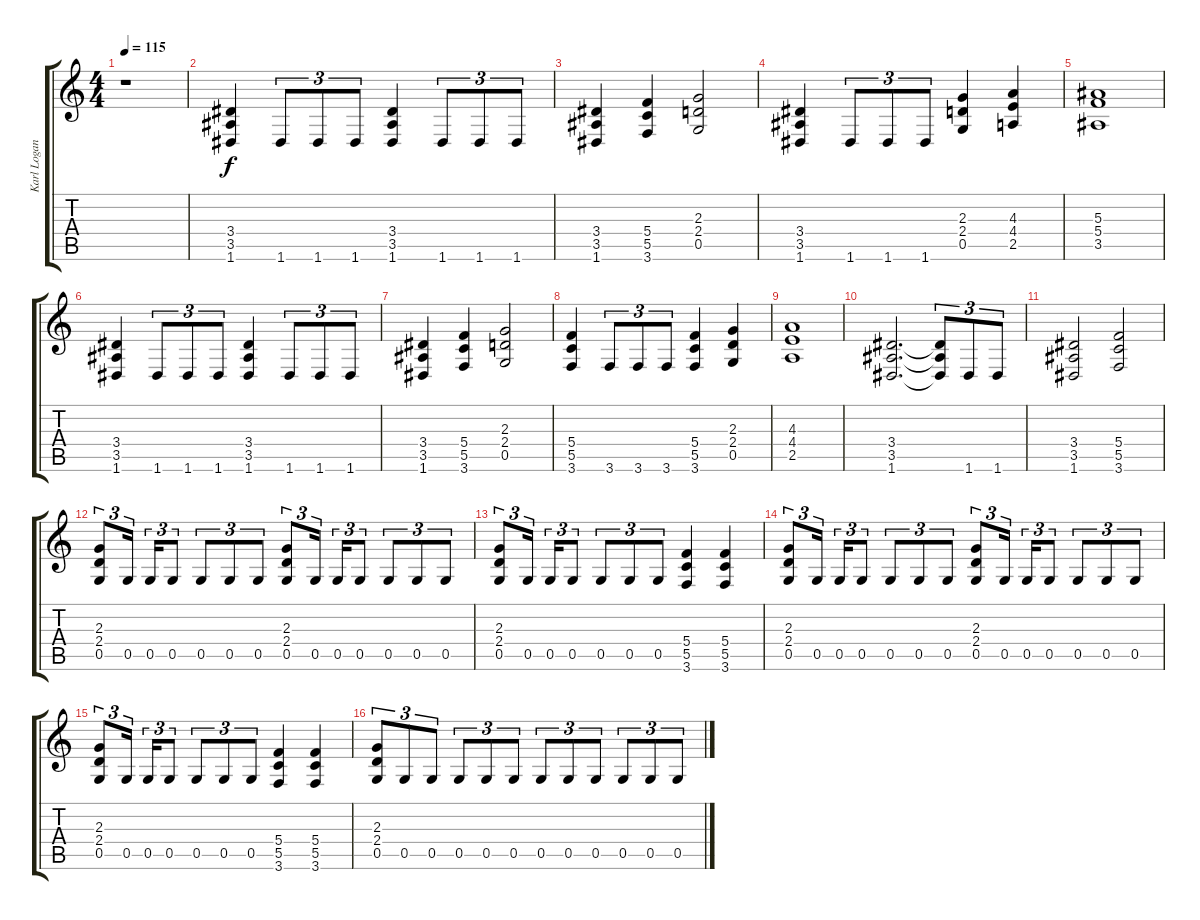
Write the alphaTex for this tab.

\track ("Karl Logan(Rhytm Guitar)" "Karl Logan") {instrument distortionguitar}
\staff {score tabs}
\tuning (D4 A3 F3 C3 G2 D2) {hide}
\ts (4 4)
\tempo 115
\clef g2
\ks c
r.1{dy f instrument distortionguitar} |
(3.4 3.5 1.6).4 1.6.8{tu (3 2)} 1.6.8{tu (3 2)} 1.6.8{tu (3 2)} (3.4 3.5 1.6).4 1.6.8{tu (3 2)} 1.6.8{tu (3 2)} 1.6.8{tu (3 2)} |
(3.4 3.5 1.6).4 (5.4 5.5 3.6).4 (2.3 2.4 0.5).2 |
(3.4 3.5 1.6).4 1.6.8{tu (3 2)} 1.6.8{tu (3 2)} 1.6.8{tu (3 2)} (2.3 2.4 0.5).4 (4.3 4.4 2.5).4 |
(5.3 5.4 3.5).1 |
(3.4 3.5 1.6).4 1.6.8{tu (3 2)} 1.6.8{tu (3 2)} 1.6.8{tu (3 2)} (3.4 3.5 1.6).4 1.6.8{tu (3 2)} 1.6.8{tu (3 2)} 1.6.8{tu (3 2)} |
(3.4 3.5 1.6).4 (5.4 5.5 3.6).4 (2.3 2.4 0.5).2 |
(5.4 5.5 3.6).4 3.6.8{tu (3 2)} 3.6.8{tu (3 2)} 3.6.8{tu (3 2)} (5.4 5.5 3.6).4 (2.3 2.4 0.5).4 |
(4.3 4.4 2.5).1 |
(3.4 3.5 1.6).2{d} (3.4{t} 3.5{t} 1.6{t}).8{tu (3 2)} 1.6.8{tu (3 2)} 1.6.8{tu (3 2)} |
(3.4 3.5 1.6).2 (5.4 5.5 3.6).2 |
(2.3 2.4 0.5).8{tu (3 2)} 0.5.16{tu (3 2)} 0.5.16{tu (3 2)} 0.5.8{tu (3 2)} 0.5.8{tu (3 2)} 0.5.8{tu (3 2)} 0.5.8{tu (3 2)} (2.3 2.4 0.5).8{tu (3 2)} 0.5.16{tu (3 2)} 0.5.16{tu (3 2)} 0.5.8{tu (3 2)} 0.5.8{tu (3 2)} 0.5.8{tu (3 2)} 0.5.8{tu (3 2)} |
(2.3 2.4 0.5).8{tu (3 2)} 0.5.16{tu (3 2)} 0.5.16{tu (3 2)} 0.5.8{tu (3 2)} 0.5.8{tu (3 2)} 0.5.8{tu (3 2)} 0.5.8{tu (3 2)} (5.4 5.5 3.6).4 (5.4 5.5 3.6).4 |
(2.3 2.4 0.5).8{tu (3 2)} 0.5.16{tu (3 2)} 0.5.16{tu (3 2)} 0.5.8{tu (3 2)} 0.5.8{tu (3 2)} 0.5.8{tu (3 2)} 0.5.8{tu (3 2)} (2.3 2.4 0.5).8{tu (3 2)} 0.5.16{tu (3 2)} 0.5.16{tu (3 2)} 0.5.8{tu (3 2)} 0.5.8{tu (3 2)} 0.5.8{tu (3 2)} 0.5.8{tu (3 2)} |
(2.3 2.4 0.5).8{tu (3 2)} 0.5.16{tu (3 2)} 0.5.16{tu (3 2)} 0.5.8{tu (3 2)} 0.5.8{tu (3 2)} 0.5.8{tu (3 2)} 0.5.8{tu (3 2)} (5.4 5.5 3.6).4 (5.4 5.5 3.6).4 |
(2.3 2.4 0.5).8{tu (3 2)} 0.5.8{tu (3 2)} 0.5.8{tu (3 2)} 0.5.8{tu (3 2)} 0.5.8{tu (3 2)} 0.5.8{tu (3 2)} 0.5.8{tu (3 2)} 0.5.8{tu (3 2)} 0.5.8{tu (3 2)} 0.5.8{tu (3 2)} 0.5.8{tu (3 2)} 0.5.8{tu (3 2)}
